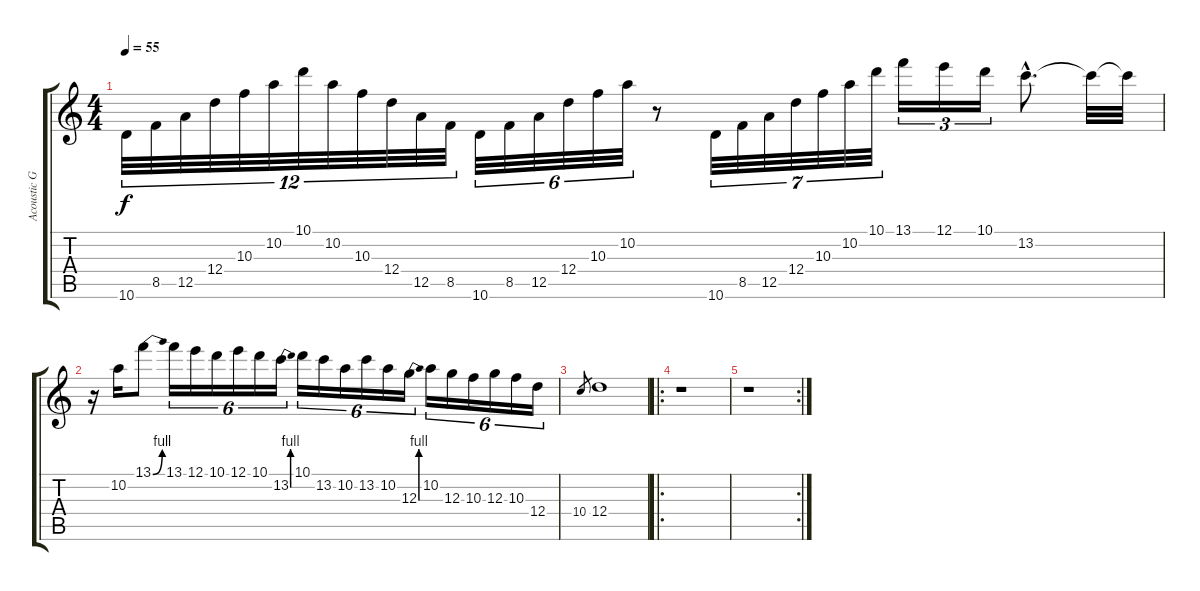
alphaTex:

\track ("Acoustic Guitar" "Acoustic G") {instrument acousticguitarsteel}
\staff {score tabs}
\tuning (E4 B3 G3 D3 A2 E2) {hide}
\ts (4 4)
\tempo 55
\clef g2
\ks c
10.6.32{tu (12 8) dy f} 8.5.32{tu (12 8)} 12.5.32{tu (12 8)} 12.4.32{tu (12 8)} 10.3.32{tu (12 8)} 10.2.32{tu (12 8)} 10.1.32{tu (12 8)} 10.2.32{tu (12 8)} 10.3.32{tu (12 8)} 12.4.32{tu (12 8)} 12.5.32{tu (12 8)} 8.5.32{tu (12 8)} 10.6.32{tu (6 4)} 8.5.32{tu (6 4)} 12.5.32{tu (6 4)} 12.4.32{tu (6 4)} 10.3.32{tu (6 4)} 10.2.32{tu (6 4)} r.8 10.6.32{tu (7 4)} 8.5.32{tu (7 4)} 12.5.32{tu (7 4)} 12.4.32{tu (7 4)} 10.3.32{tu (7 4)} 10.2.32{tu (7 4)} 10.1.32{tu (7 4)} 13.1.16{tu (3 2)} 12.1.16{tu (3 2)} 10.1.16{tu (3 2)} 13.2{hac}.8{d} 13.2{t}.32 13.2{t}.32 |
r.16 10.2.16 13.1{be (bend 0 0 60 4)}.8 13.1.16{tu (6 4)} 12.1.16{tu (6 4)} 10.1.16{tu (6 4)} 12.1.16{tu (6 4)} 10.1.16{tu (6 4)} 13.2{be (bend 0 0 60 4)}.16{tu (6 4)} 10.1.16{tu (6 4)} 13.2.16{tu (6 4)} 10.2.16{tu (6 4)} 13.2.16{tu (6 4)} 10.2.16{tu (6 4)} 12.3{be (bend 0 0 60 4)}.16{tu (6 4)} 10.2.16{tu (6 4)} 12.3.16{tu (6 4)} 10.3.16{tu (6 4)} 12.3.16{tu (6 4)} 10.3.16{tu (6 4)} 12.4.16{tu (6 4)} |
10.4.8{gr} 12.4.1 |
\ro
r.1 |
\rc 2
r.1
